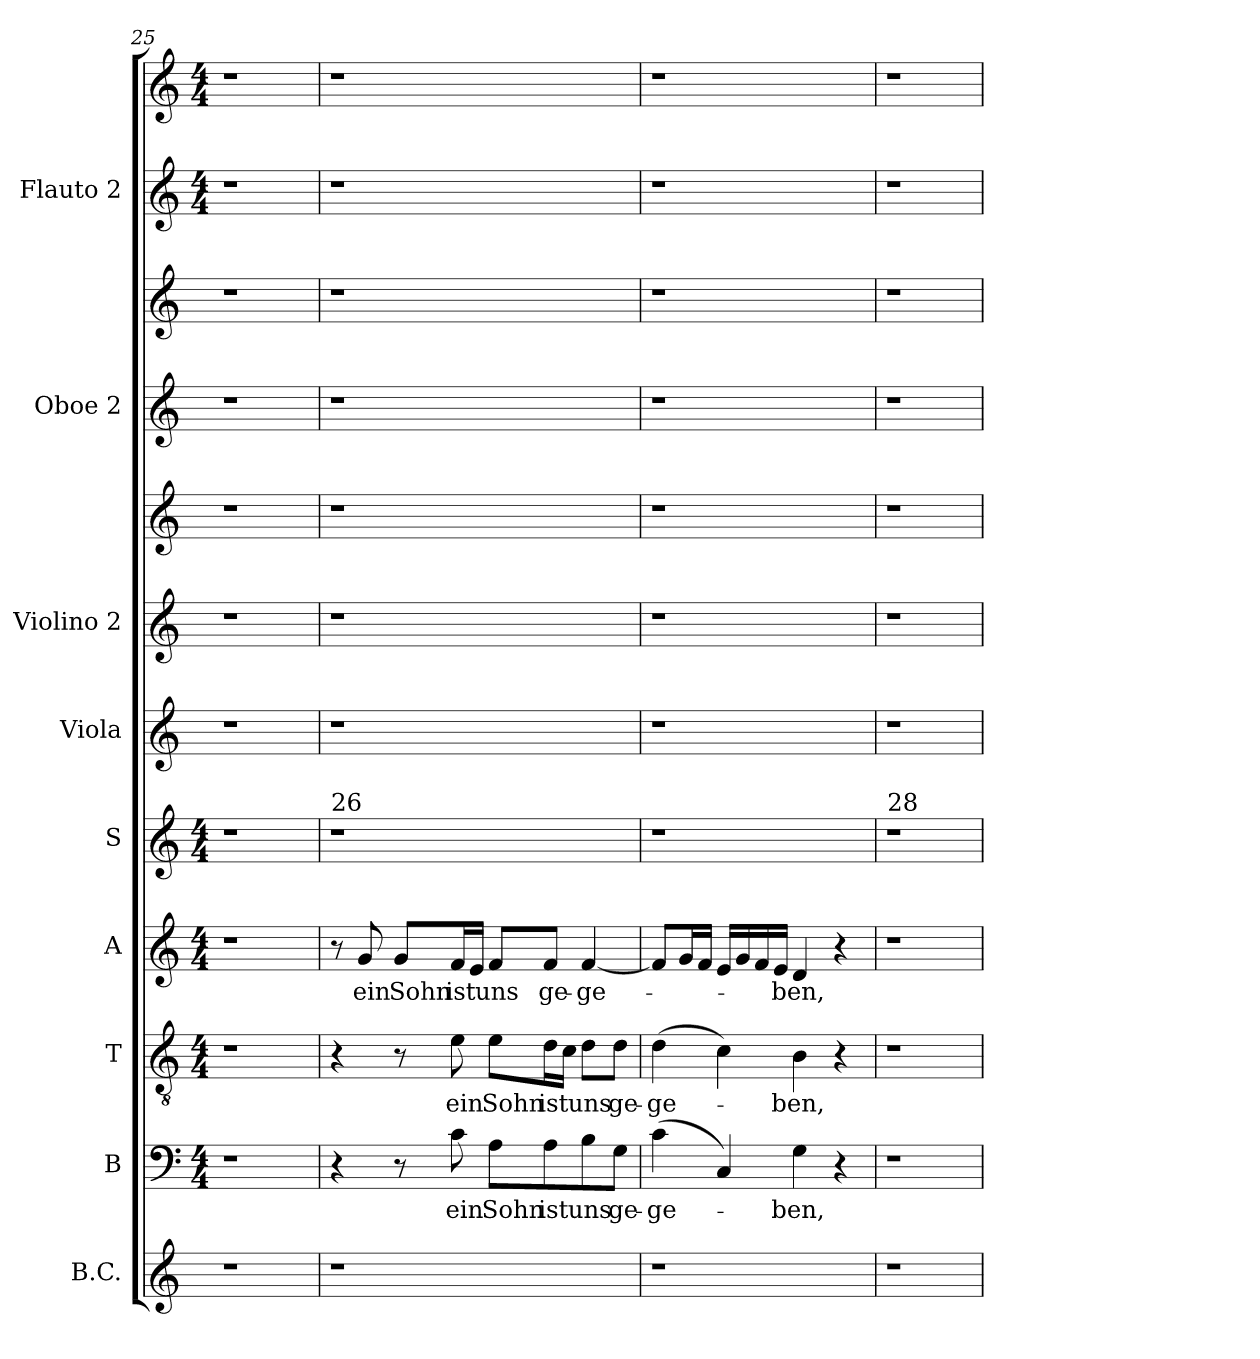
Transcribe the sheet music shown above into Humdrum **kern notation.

**kern	**kern	**text	**kern	**text	**kern	**text	**kern	**kern	**kern	**kern	**kern	**kern	**kern	**kern
*part9	*part8	*part8	*part7	*part7	*part6	*part6	*part5	*part4	*part3	*part3	*part2	*part2	*part1	*part1
*staff12	*staff11	*staff11	*staff10	*staff10	*staff9	*staff9	*staff8	*staff7	*staff6	*staff5	*staff4	*staff3	*staff2	*staff1
*I"B.C.	*I"B	*	*I"T	*	*I"A	*	*I"S	*I"Viola	*I"Violino 2	*	*I"Oboe 2	*	*I"Flauto 2	*
*I'B.C.	*I'B	*	*I'T	*	*I'A	*	*I'S	*I'Vla	*I'Vl.2	*	*I'Ob.2	*	*I'Fl.2	*
*clefG2	*clefF4	*	*clefGv2	*	*clefG2	*	*clefG2	*clefG2	*clefG2	*clefG2	*clefG2	*clefG2	*clefG2	*clefG2
*k[]	*k[]	*	*k[]	*	*k[]	*	*k[]	*k[]	*k[]	*k[]	*k[]	*k[]	*k[]	*k[]
*	*M4/4	*	*M4/4	*	*M4/4	*	*M4/4	*	*	*	*	*	*M4/4	*M4/4
=25	=25	=25	=25	=25	=25	=25	=25	=25	=25	=25	=25	=25	=25	=25
1r	1r	.	1r	.	1r	.	1r	1r	1r	1r	1r	1r	1r	1r
!!LO:PB:g=z
=26	=26	=26	=26	=26	=26	=26	=26	=26	=26	=26	=26	=26	=26	=26
!	!	!	!	!	!	!	!LO:TX:a:t=26	!	!	!	!	!	!	!
1r	4r	.	4r	.	8r	.	1r	1r	1r	1r	1r	1r	1r	1r
!	!	!	!	!	!	!LO:LY:b	!	!	!	!	!	!	!	!
.	.	.	.	.	8g/	ein	.	.	.	.	.	.	.	.
!	!	!	!	!	!	!LO:LY:b	!	!	!	!	!	!	!	!
.	8r	.	8r	.	8g/L	Sohn	.	.	.	.	.	.	.	.
!	!	!LO:LY:b	!	!LO:LY:b	!	!LO:LY:b	!	!	!	!	!	!	!	!
.	8c\	ein	8e\	ein	16f/L	ist	.	.	.	.	.	.	.	.
.	.	.	.	.	16e/JJ	.	.	.	.	.	.	.	.	.
!	!	!LO:LY:b	!	!LO:LY:b	!	!LO:LY:b	!	!	!	!	!	!	!	!
.	8A\L	Sohn	8e\L	Sohn	8f/L	uns	.	.	.	.	.	.	.	.
!	!	!LO:LY:b	!	!LO:LY:b	!	!LO:LY:b	!	!	!	!	!	!	!	!
.	8A\	ist	16d\L	ist	8f/J	ge-	.	.	.	.	.	.	.	.
.	.	.	16c\JJ	.	.	.	.	.	.	.	.	.	.	.
!	!	!LO:LY:b	!	!LO:LY:b	!	!LO:LY:b	!	!	!	!	!	!	!	!
.	8B\	uns	8d\L	uns	[4f/	ge-	.	.	.	.	.	.	.	.
!	!	!LO:LY:b	!	!LO:LY:b	!	!	!	!	!	!	!	!	!	!
.	8G\J	ge-	8d\J	ge-	.	.	.	.	.	.	.	.	.	.
=27	=27	=27	=27	=27	=27	=27	=27	=27	=27	=27	=27	=27	=27	=27
!	!	!LO:LY:b	!	!LO:LY:b	!	!	!	!	!	!	!	!	!	!
1r	(4c\	ge-	(4d\	ge-	8f/L]	.	1r	1r	1r	1r	1r	1r	1r	1r
.	.	.	.	.	16g/L	.	.	.	.	.	.	.	.	.
.	.	.	.	.	16f/JJ	.	.	.	.	.	.	.	.	.
.	4C/)	.	4c\)	.	16e/LL	.	.	.	.	.	.	.	.	.
.	.	.	.	.	16g/	.	.	.	.	.	.	.	.	.
.	.	.	.	.	16f/	.	.	.	.	.	.	.	.	.
.	.	.	.	.	16e/JJ	.	.	.	.	.	.	.	.	.
!	!	!LO:LY:b	!	!LO:LY:b	!	!LO:LY:b	!	!	!	!	!	!	!	!
.	4G\	ben,	4B\	ben,	4d/	ben,	.	.	.	.	.	.	.	.
.	4r	.	4r	.	4r	.	.	.	.	.	.	.	.	.
!!LO:PB:g=z
=28	=28	=28	=28	=28	=28	=28	=28	=28	=28	=28	=28	=28	=28	=28
!	!	!	!	!	!	!	!LO:TX:a:t=28	!	!	!	!	!	!	!
1r	1r	.	1r	.	1r	.	1r	1r	1r	1r	1r	1r	1r	1r
=	=	=	=	=	=	=	=	=	=	=	=	=	=	=
*-	*-	*-	*-	*-	*-	*-	*-	*-	*-	*-	*-	*-	*-	*-
